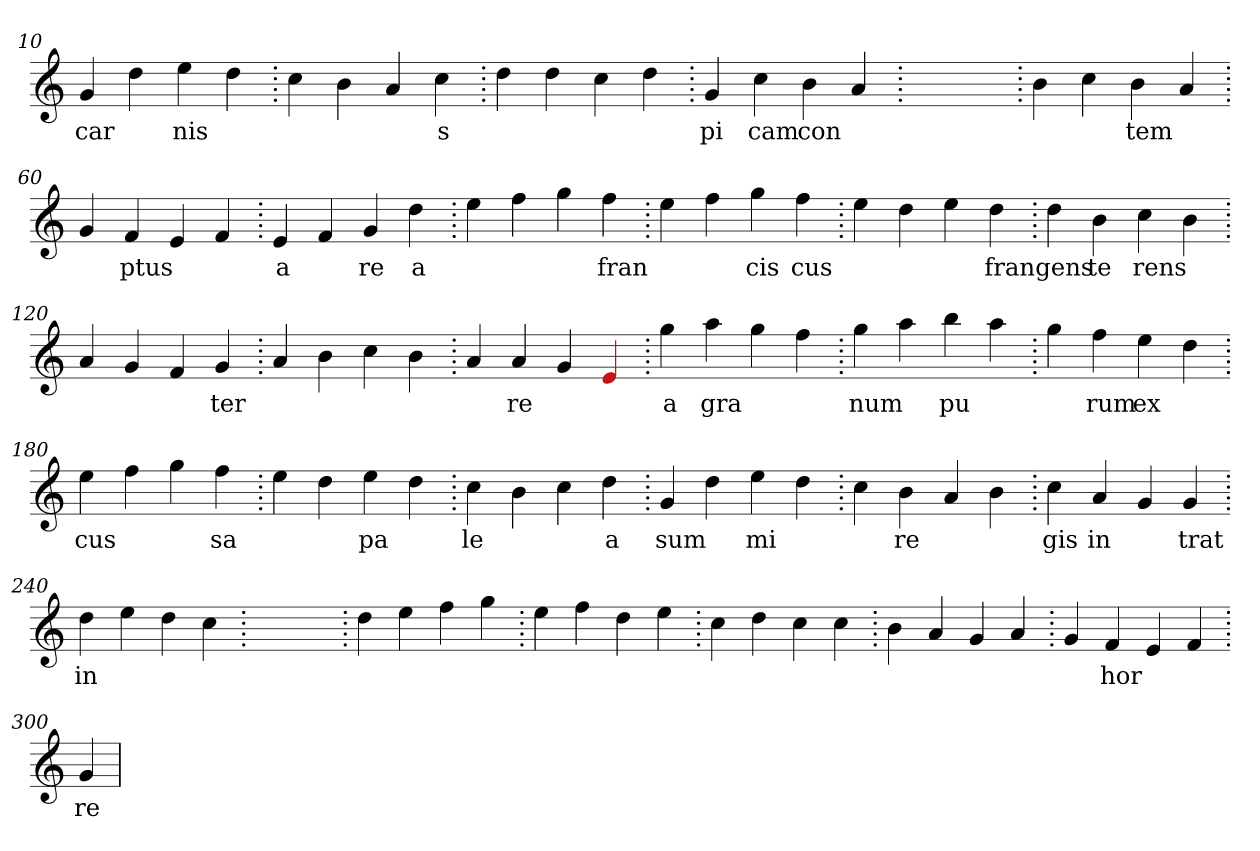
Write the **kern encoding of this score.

**kern	**text
*part1	*part1
*staff1	*staff1
*clefG2	*
=10.	=10.
4g	car
4dd	.
4ee	nis
4dd	.
=20.	=20.
4cc	.
4b	.
4a	.
4cc	s
=30.	=30.
4dd	.
4dd	.
4cc	.
4dd	.
=40.	=40.
4g	pi
4cc	cam
4b	con
4a	.
=50.	=50.
1ryy	.
=50.	=50.
4b	.
4cc	.
4b	tem
4a	.
=60.	=60.
4g	.
4f	ptus
4e	.
4f	.
=70.	=70.
4e	a
4f	.
4g	re
4dd	a
=80.	=80.
4ee	.
4ff	.
4gg	.
4ff	fran
=90.	=90.
4ee	.
4ff	.
4gg	cis
4ff	cus
=100.	=100.
4ee	.
4dd	.
4ee	.
4dd	fran
=110.	=110.
4dd	gens
4b	te
4cc	rens
4b	.
=120.	=120.
4a	.
4g	.
4f	.
4g	ter
=130.	=130.
4a	.
4b	.
4cc	.
4b	.
=140.	=140.
4a	.
4a	re
4g	.
4Re	.
=150.	=150.
4gg	a
4aa	gra
4gg	.
4ff	.
=160.	=160.
4gg	num
4aa	.
4bb	pu
4aa	.
=170.	=170.
4gg	.
4ff	rum
4ee	ex
4dd	.
=180.	=180.
4ee	cus
4ff	.
4gg	.
4ff	sa
=190.	=190.
4ee	.
4dd	.
4ee	pa
4dd	.
=200.	=200.
4cc	le
4b	.
4cc	.
4dd	a
=210.	=210.
4g	sum
4dd	.
4ee	mi
4dd	.
=220.	=220.
4cc	.
4b	re
4a	.
4b	.
=230.	=230.
4cc	gis
4a	in
4g	.
4g	trat
=240.	=240.
4dd	in
4ee	.
4dd	.
4cc	.
=250.	=250.
1ryy	.
=250.	=250.
4dd	.
4ee	.
4ff	.
4gg	.
=260.	=260.
4ee	.
4ff	.
4dd	.
4ee	.
=270.	=270.
4cc	.
4dd	.
4cc	.
4cc	.
=280.	=280.
4b	.
4a	.
4g	.
4a	.
=290.	=290.
4g	.
4f	hor
4e	.
4f	.
=300.	=300.
4g	re
=	=
*-	*-
